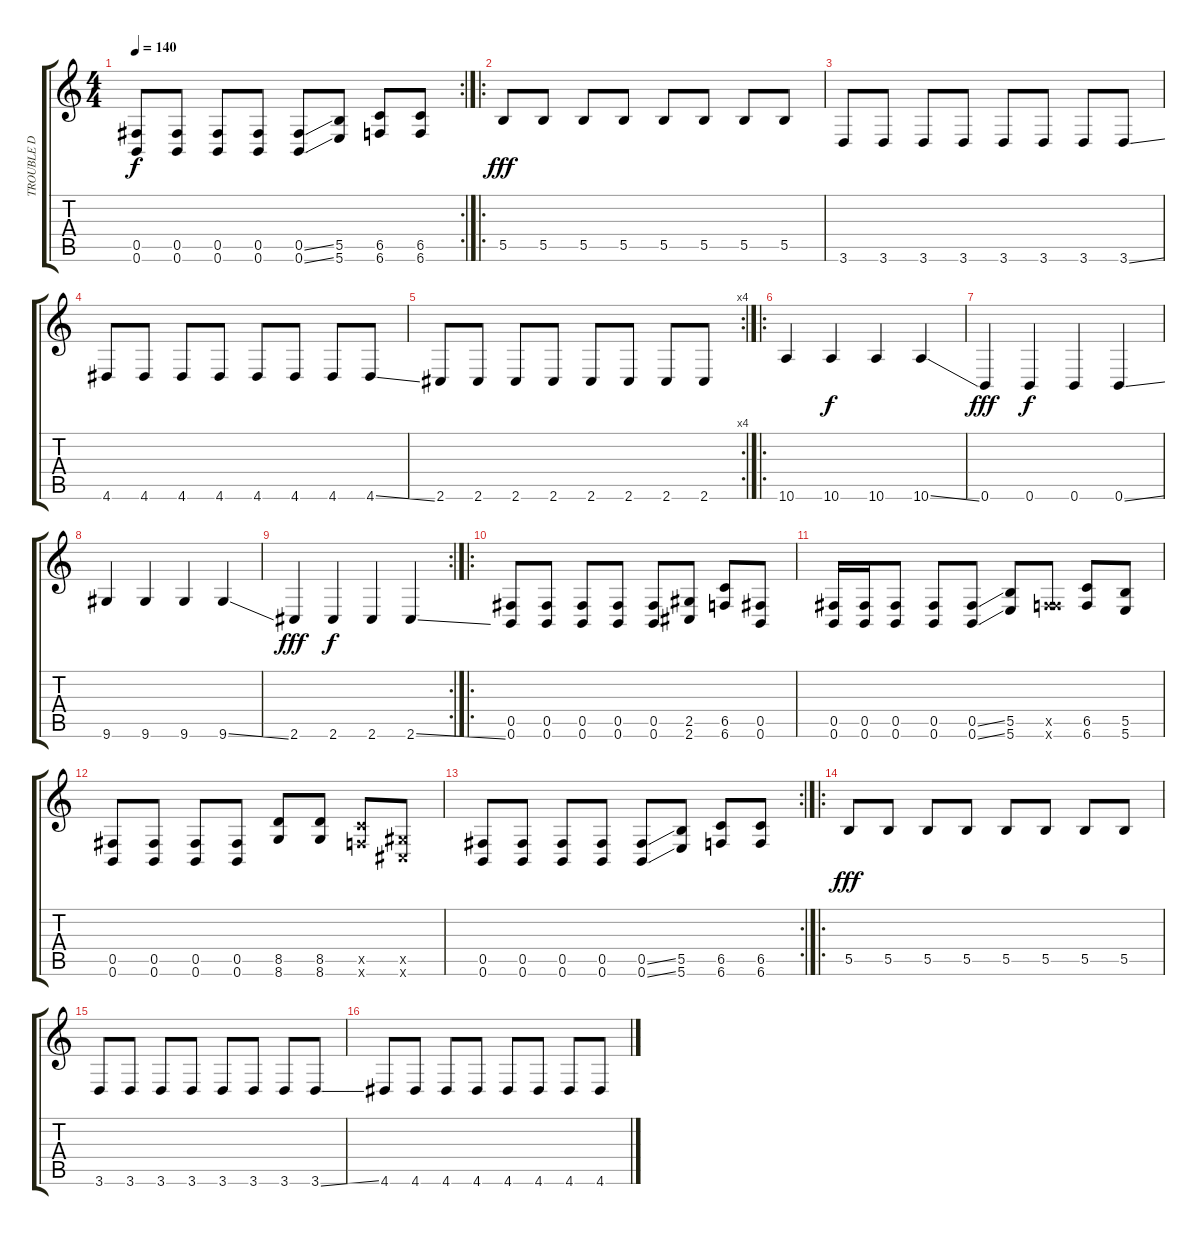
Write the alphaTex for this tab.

\track ("TROUBLE D" "TROUBLE D") {instrument electricbassfinger}
\staff {score tabs}
\tuning (Db4 Ab3 E3 B2 Gb2 B1) {hide}
\rc 2
\ts (4 4)
\tempo 140
\clef g2
\ks c
(0.5 0.6).8{dy f} (0.5 0.6).8 (0.5 0.6).8 (0.5 0.6).8 (0.5{ss} 0.6{ss}).8 (5.5 5.6).8 (6.5 6.6).8 (6.5 6.6).8 |
\ro
5.5.8{dy fff} 5.5.8 5.5.8 5.5.8 5.5.8 5.5.8 5.5.8 5.5.8 |
3.6.8 3.6.8 3.6.8 3.6.8 3.6.8 3.6.8 3.6.8 3.6{ss}.8 |
4.6.8 4.6.8 4.6.8 4.6.8 4.6.8 4.6.8 4.6.8 4.6{ss}.8 |
\rc 4
2.6.8 2.6.8 2.6.8 2.6.8 2.6.8 2.6.8 2.6.8 2.6.8 |
\ro
10.6.4 10.6.4{dy f} 10.6.4 10.6{ss}.4 |
0.6.4{dy fff} 0.6.4{dy f} 0.6.4 0.6{ss}.4 |
9.6.4 9.6.4 9.6.4 9.6{ss}.4 |
\rc 2
2.6.4{dy fff} 2.6.4{dy f} 2.6.4 2.6{ss}.4 |
\ro
(0.5 0.6).8 (0.5 0.6).8 (0.5 0.6).8 (0.5 0.6).8 (0.5 0.6).8 (2.5 2.6).8 (6.5 6.6).8 (0.5 0.6).8 |
(0.5 0.6).16 (0.5 0.6).16 (0.5 0.6).8 (0.5 0.6).8 (0.5{ss} 0.6{ss}).8 (5.5 5.6).8 (0.5{x} 6.6{x}).8 (6.5 6.6).8 (5.5 5.6).8 |
(0.5 0.6).8 (0.5 0.6).8 (0.5 0.6).8 (0.5 0.6).8 (8.5 8.6).8 (8.5 8.6).8 (6.5{x} 6.6{x}).8 (2.5{x} 2.6{x}).8 |
\rc 2
(0.5 0.6).8 (0.5 0.6).8 (0.5 0.6).8 (0.5 0.6).8 (0.5{ss} 0.6{ss}).8 (5.5 5.6).8 (6.5 6.6).8 (6.5 6.6).8 |
\ro
5.5.8{dy fff} 5.5.8 5.5.8 5.5.8 5.5.8 5.5.8 5.5.8 5.5.8 |
3.6.8 3.6.8 3.6.8 3.6.8 3.6.8 3.6.8 3.6.8 3.6{ss}.8 |
4.6.8 4.6.8 4.6.8 4.6.8 4.6.8 4.6.8 4.6.8 4.6{ss}.8
